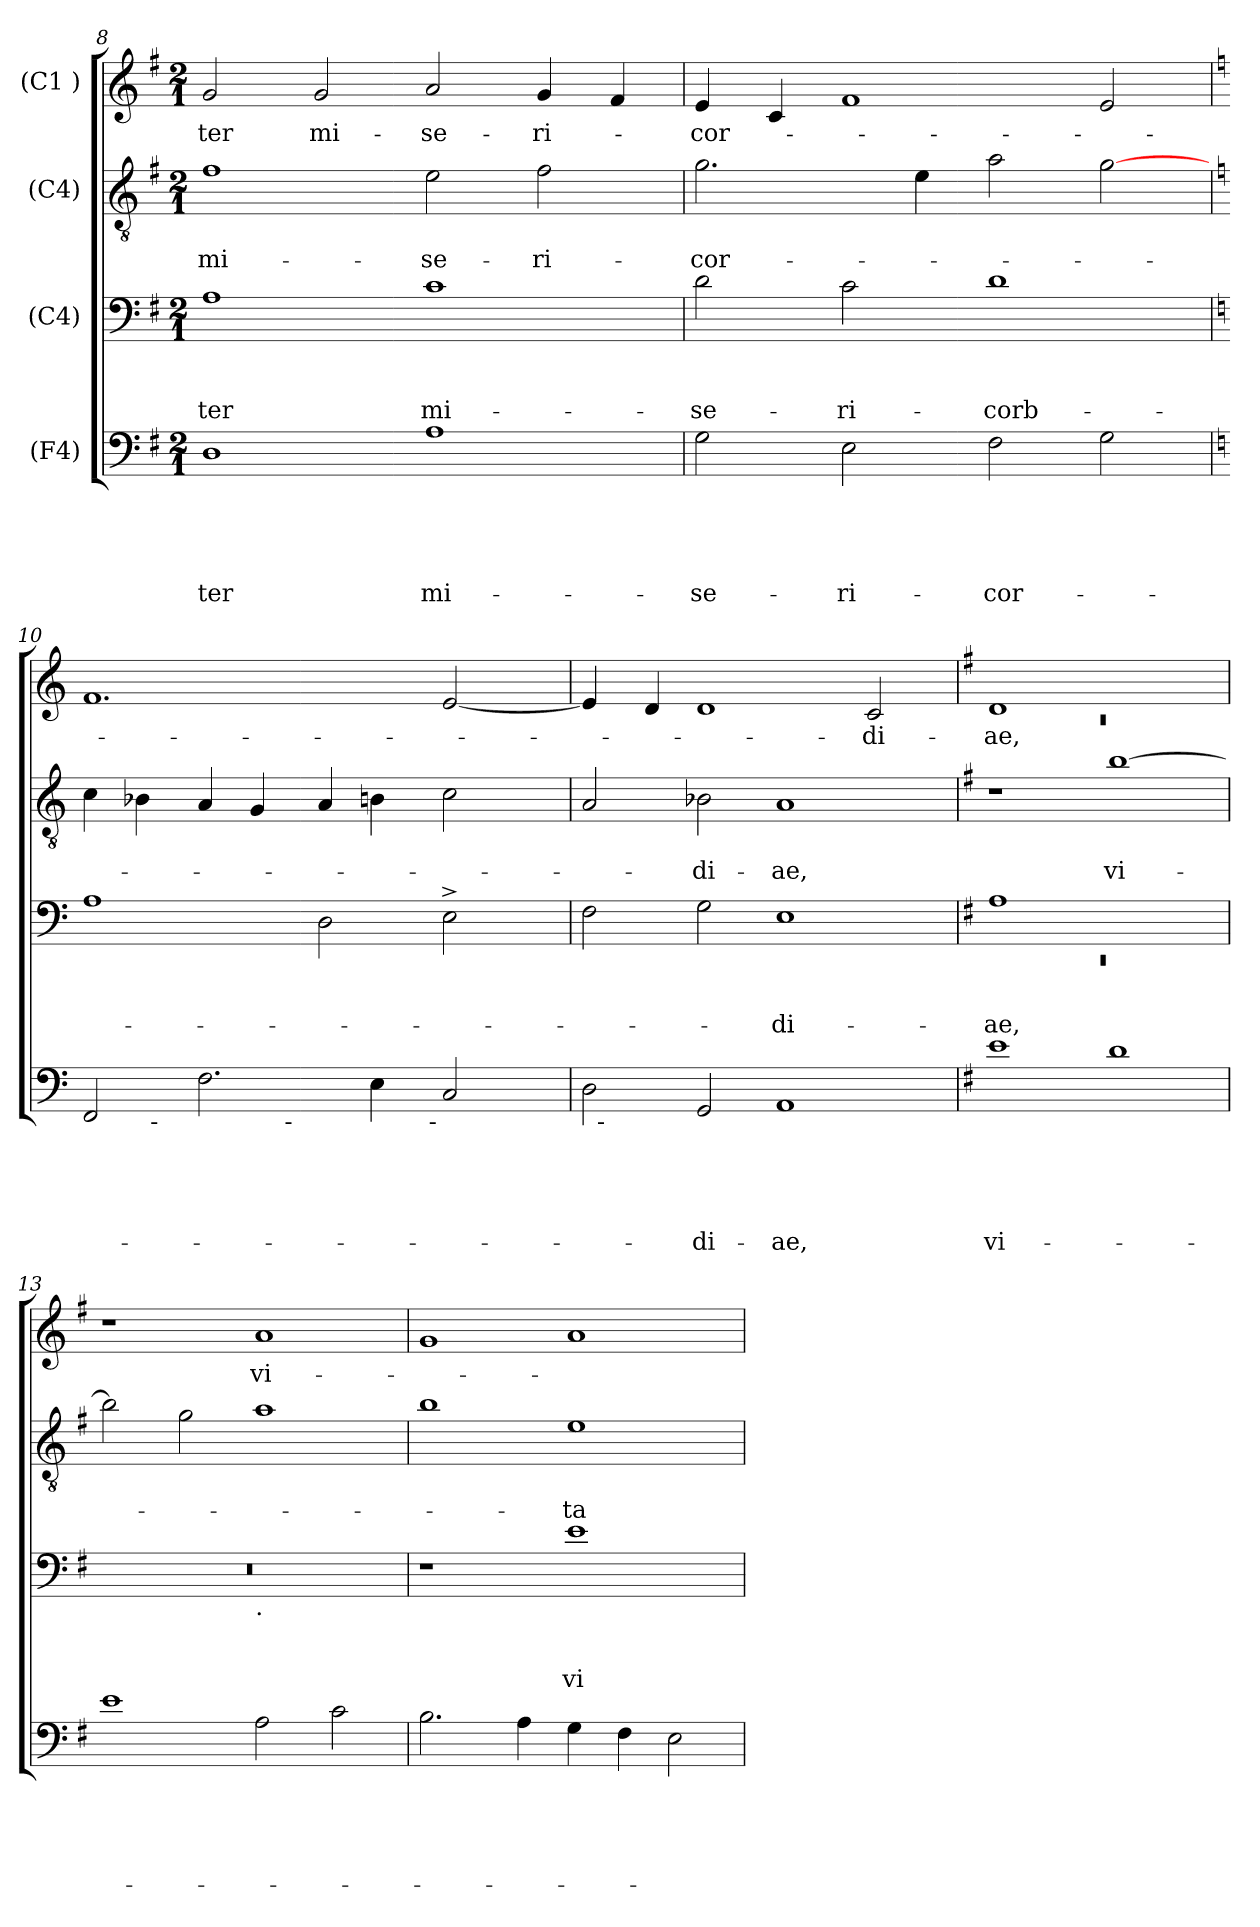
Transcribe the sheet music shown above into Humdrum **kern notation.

**kern	**text	**text	**text	**text	**text	**kern	**text	**text	**text	**kern	**text	**text	**kern	**text
*part4	*part4	*part4	*part4	*part4	*part4	*part3	*part3	*part3	*part3	*part2	*part2	*part2	*part1	*part1
*staff4	*staff4	*staff4	*staff4	*staff4	*staff4	*staff3	*staff3	*staff3	*staff3	*staff2	*staff2	*staff2	*staff1	*staff1
*I"(F4)	*	*	*	*	*	*I"(C4)	*	*	*	*I"(C4)	*	*	*I"(C1 )	*
*clefF4	*	*	*	*	*	*clefF4	*	*	*	*clefGv2	*	*	*clefG2	*
*k[f#]	*	*	*	*	*	*k[f#]	*	*	*	*k[f#]	*	*	*k[f#]	*
*G:	*	*	*	*	*	*G:	*	*	*	*G:	*	*	*G:	*
*M2/1	*	*	*	*	*	*M2/1	*	*	*	*M2/1	*	*	*M2/1	*
=8	=8	=8	=8	=8	=8	=8	=8	=8	=8	=8	=8	=8	=8	=8
!	!	!	!	!	!LO:LY:b	!	!	!	!LO:LY:b	!	!	!LO:LY:b	!	!LO:LY:b
1D	.	.	.	.	-ter	1A	.	.	-ter	1f#	.	mi-	2g/	-ter
!	!	!	!	!	!	!	!	!	!	!	!	!	!	!LO:LY:b
.	.	.	.	.	.	.	.	.	.	.	.	.	2g/	mi-
!	!	!	!	!	!LO:LY:b	!	!	!	!LO:LY:b	!	!	!LO:LY:b	!	!LO:LY:b
1A	.	.	.	.	mi-	1c	.	.	mi-	2e\	.	-se-	2a/	-se-
!	!	!	!	!	!	!	!	!	!	!	!	!LO:LY:b	!	!LO:LY:b
.	.	.	.	.	.	.	.	.	.	2f#\	.	-ri-	4g/	-ri-
.	.	.	.	.	.	.	.	.	.	.	.	.	4f#/	.
=9	=9	=9	=9	=9	=9	=9	=9	=9	=9	=9	=9	=9	=9	=9
!	!	!	!	!	!LO:LY:b	!	!	!	!LO:LY:b	!	!	!LO:LY:b	!	!LO:LY:b
2G\	.	.	.	.	-se-	2d\	.	.	-se-	2.g\	.	-cor-	4e/	-cor-
.	.	.	.	.	.	.	.	.	.	.	.	.	4c/	.
!	!	!	!	!	!LO:LY:b	!	!	!	!LO:LY:b	!	!	!	!	!
2E\	.	.	.	.	-ri-	2c\	.	.	-ri-	.	.	.	1f#	.
.	.	.	.	.	.	.	.	.	.	4e\	.	.	.	.
!	!	!	!	!	!LO:LY:b	!	!	!	!LO:LY:b:rj	!	!	!	!	!
2F#\	.	.	.	.	-cor-	1d	.	.	-corb-	2a\	.	.	.	.
2G\	.	.	.	.	.	.	.	.	.	[<2g\	.	.	2e/	.
!!LO:LB:g=z
=10	=10	=10	=10	=10	=10	=10	=10	=10	=10	=10	=10	=10	=10	=10
*k[]	*	*	*	*	*	*k[]	*	*	*	*k[]	*	*	*k[]	*
*C:	*	*	*	*	*	*C:	*	*	*	*C:	*	*	*C:	*
*^	*	*	*	*	*	*	*	*	*	*	*	*	*	*
*	*^	*	*	*	*	*	*	*	*	*	*	*	*	*	*
*	*	*^	*	*	*	*	*	*	*	*	*	*	*	*	*	*
2FF/	4ryy	2..ryy	1ryy	.	.	.	.	.	1A	.	.	.	4c\	.	.	1.f	.
.	32ryy	.	.	.	.	.	.	.	.	.	.	.	4B-\	.	.	.	.
!	!LO:TX:b:t=-	!	!	!	!	!	!	!	!	!	!	!	!	!	!	!	!
.	1ryy	.	.	.	.	.	.	.	.	.	.	.	.	.	.	.	.
2.F\	.	.	.	.	.	.	.	.	.	.	.	.	4A/	.	.	.	.
.	.	.	.	.	.	.	.	.	.	.	.	.	4G/	.	.	.	.
!	!	!LO:TX:b:t=-	!	!	!	!	!	!	!	!	!	!	!	!	!	!	!
.	.	1ryy	.	.	.	.	.	.	.	.	.	.	.	.	.	.	.
.	.	.	4...ryy	.	.	.	.	.	2D\	.	.	.	4A/	.	.	.	.
4E\	.	.	.	.	.	.	.	.	.	.	.	.	4B\	.	.	.	.
.	2ryy	.	.	.	.	.	.	.	.	.	.	.	.	.	.	.	.
!	!	!	!LO:TX:b:t=-	!	!	!	!	!	!	!	!	!	!	!	!	!	!
.	.	.	2ryy	.	.	.	.	.	.	.	.	.	.	.	.	.	.
2C/	.	.	.	.	.	.	.	.	2E^>\	.	.	.	2c\	.	.	[<2e/	.
.	8..ryy	.	.	.	.	.	.	.	.	.	.	.	.	.	.	.	.
.	.	8ryy	.	.	.	.	.	.	.	.	.	.	.	.	.	.	.
.	.	.	32ryy	.	.	.	.	.	.	.	.	.	.	.	.	.	.
*	*v	*v	*v	*	*	*	*	*	*	*	*	*	*	*	*	*	*
=11	=11	=11	=11	=11	=11	=11	=11	=11	=11	=11	=11	=11	=11	=11	=11
2D\	32ryy	.	.	.	.	.	2F\	.	.	.	2A/	.	.	4e/]	.
!	!LO:TX:b:t=-	!	!	!	!	!	!	!	!	!	!	!	!	!	!
.	1ryy	.	.	.	.	.	.	.	.	.	.	.	.	.	.
.	.	.	.	.	.	.	.	.	.	.	.	.	.	4d/	.
!	!	!	!	!	!	!LO:LY:b	!	!	!	!	!	!	!LO:LY:b	!	!
2GG/	.	.	.	.	.	-di-	2G\	.	.	.	2B-\	.	-di-	1d	.
!	!	!	!	!	!	!LO:LY:b	!	!	!	!LO:LY:b	!	!	!LO:LY:b	!	!
1AA	.	.	.	.	.	-ae,	1E	.	.	-di-	1A	.	-ae,	.	.
.	2ryy	.	.	.	.	.	.	.	.	.	.	.	.	.	.
!	!	!	!	!	!	!	!	!	!	!	!	!	!	!	!LO:LY:b
.	.	.	.	.	.	.	.	.	.	.	.	.	.	2c/	-di-
.	4...ryy	.	.	.	.	.	.	.	.	.	.	.	.	.	.
*v	*v	*	*	*	*	*	*	*	*	*	*	*	*	*	*
=12	=12	=12	=12	=12	=12	=12	=12	=12	=12	=12	=12	=12	=12	=12
*k[f#]	*	*	*	*	*	*k[f#]	*	*	*	*k[f#]	*	*	*k[f#]	*
*G:	*	*	*	*	*	*G:	*	*	*	*G:	*	*	*G:	*
*^	*	*	*	*	*	*^	*	*	*	*	*	*	*^	*
!	!	!	!	!	!	!LO:LY:b	!	!LO:N:vis=1	!	!	!LO:LY:b	!	!	!	!	!LO:N:vis=1	!LO:LY:b
*v	*v	*	*	*	*	*	*	*	*	*	*	*	*	*	*	*	*
1e	.	.	.	.	vi-	1A	0rEE	.	.	-ae,	1r	.	.	1d	0rc	-ae,
!	!	!	!	!	!	!	!	!	!	!	!	!	!LO:LY:b	!	!	!
1d	.	.	.	.	.	1ryy	.	.	.	.	[>1b	.	vi-	1ryy	.	.
*	*	*	*	*	*	*	*	*	*	*	*	*	*	*v	*v	*
=13	=13	=13	=13	=13	=13	=13	=13	=13	=13	=13	=13	=13	=13	=13	=13
1e	.	.	.	.	.	0r	1ryy	.	.	.	2b\]	.	.	1r	.
.	.	.	.	.	.	.	.	.	.	.	2g\	.	.	.	.
!	!	!	!	!	!	!	!LO:TX:b:t=.	!	!	!	!	!	!	!	!
!	!	!	!	!	!	!	!	!	!	!	!	!	!	!	!LO:LY:b
2A\	.	.	.	.	.	.	1ryy	.	.	.	1a	.	.	1a	vi-
2c\	.	.	.	.	.	.	.	.	.	.	.	.	.	.	.
*	*	*	*	*	*	*v	*v	*	*	*	*	*	*	*	*
=14	=14	=14	=14	=14	=14	=14	=14	=14	=14	=14	=14	=14	=14	=14
2.B\	.	.	.	.	.	1r	.	.	.	1b	.	.	1g	.
4A\	.	.	.	.	.	.	.	.	.	.	.	.	.	.
!	!	!	!	!	!	!	!	!	!LO:LY:b	!	!	!LO:LY:b	!	!
4G\	.	.	.	.	.	1e	.	.	vi-	1e	.	-ta	1a	.
4F#\	.	.	.	.	.	.	.	.	.	.	.	.	.	.
2E\	.	.	.	.	.	.	.	.	.	.	.	.	.	.
=	=	=	=	=	=	=	=	=	=	=	=	=	=	=
*-	*-	*-	*-	*-	*-	*-	*-	*-	*-	*-	*-	*-	*-	*-
